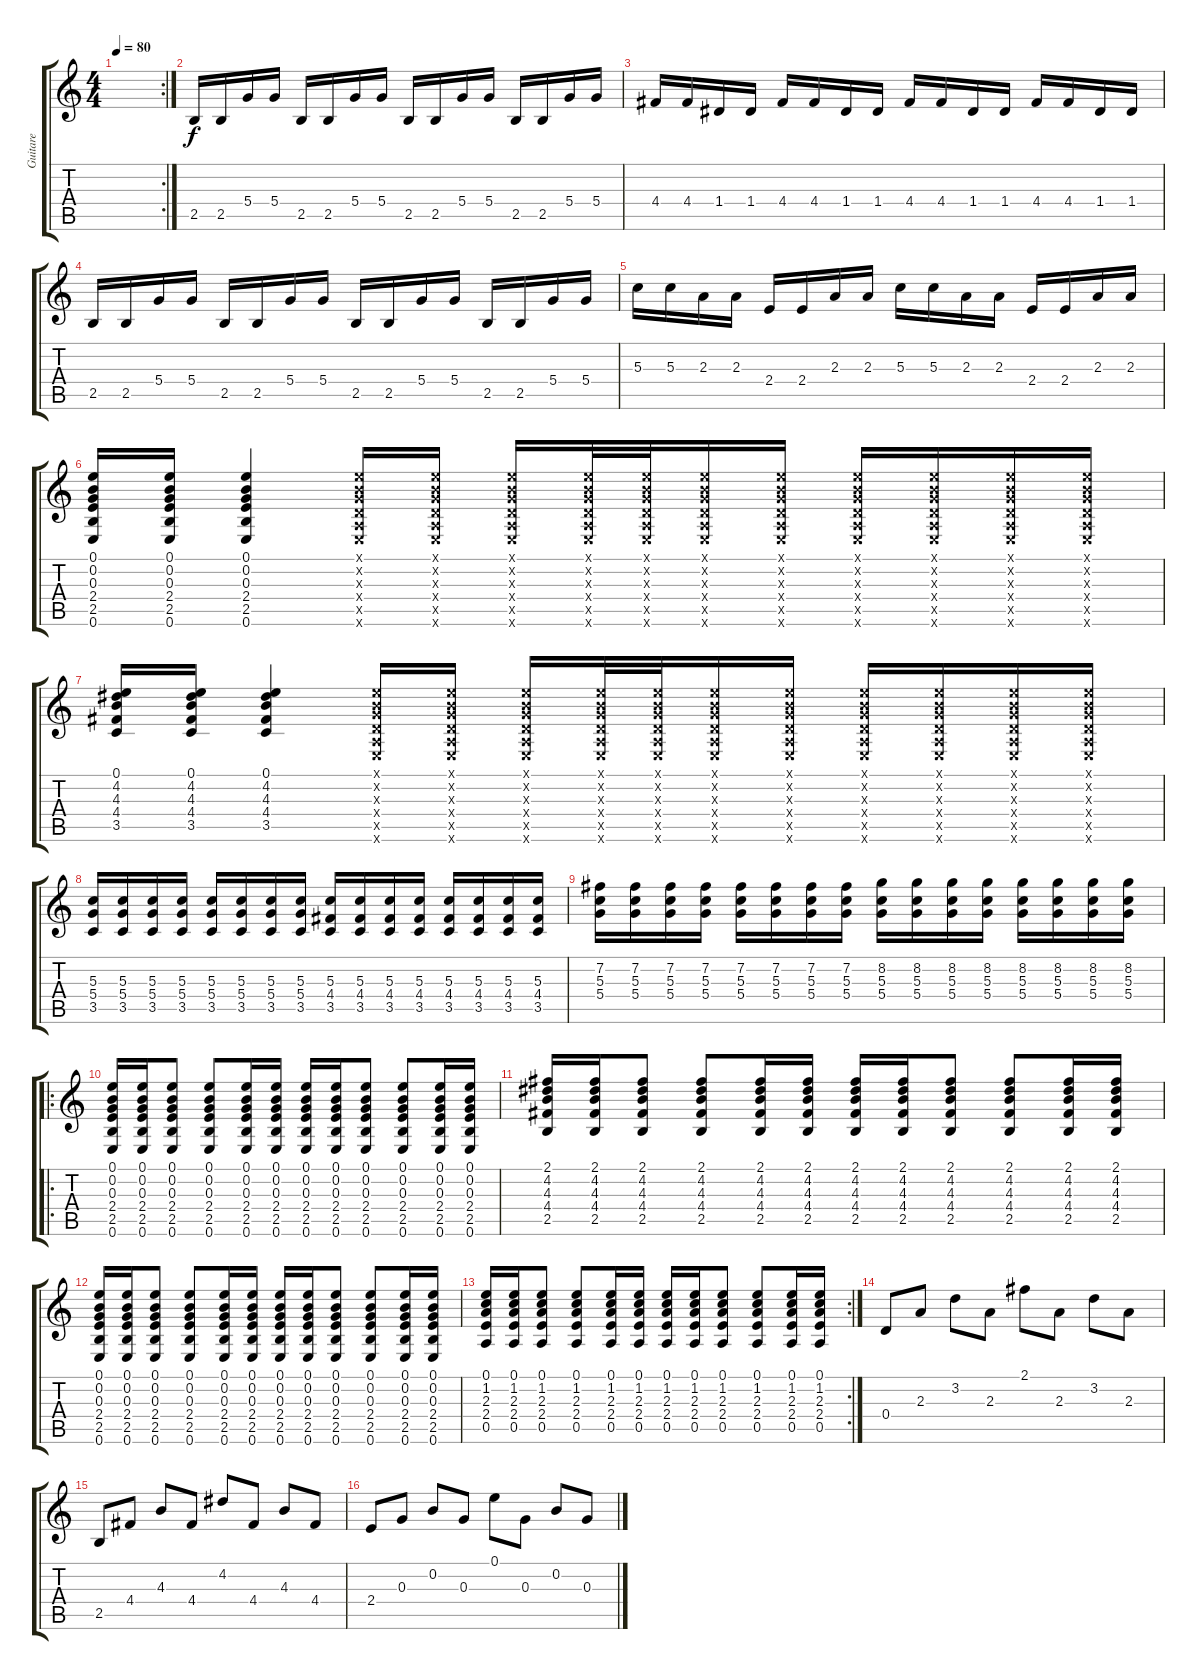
\track ("Guitare" "Guitare") {instrument acousticguitarsteel}
\staff {score tabs}
\tuning (E4 B3 G3 D3 A2 E2) {hide}
\rc 2
\ts (4 4)
\tempo 80
\clef g2
\ks c
|
2.5.16{volume 13 instrument electricguitarmuted} 2.5.16 5.4.16 5.4.16 2.5.16 2.5.16 5.4.16 5.4.16 2.5.16 2.5.16 5.4.16 5.4.16 2.5.16 2.5.16 5.4.16 5.4.16 |
4.4.16 4.4.16 1.4.16 1.4.16 4.4.16 4.4.16 1.4.16 1.4.16 4.4.16 4.4.16 1.4.16 1.4.16 4.4.16 4.4.16 1.4.16 1.4.16 |
2.5.16 2.5.16 5.4.16 5.4.16 2.5.16 2.5.16 5.4.16 5.4.16 2.5.16 2.5.16 5.4.16 5.4.16 2.5.16 2.5.16 5.4.16 5.4.16 |
5.3.16 5.3.16 2.3.16 2.3.16 2.4.16 2.4.16 2.3.16 2.3.16 5.3.16 5.3.16 2.3.16 2.3.16 2.4.16 2.4.16 2.3.16 2.3.16 |
(0.1 0.2 0.3 2.4 2.5 0.6).16{volume 16 instrument acousticguitarsteel} (0.1 0.2 0.3 2.4 2.5 0.6).16 (0.1 0.2 0.3 2.4 2.5 0.6).4 (0.1{x} 0.2{x} 0.3{x} 0.4{x} 0.5{x} 0.6{x}).16 (0.1{x} 0.2{x} 0.3{x} 0.4{x} 0.5{x} 0.6{x}).16 (0.1{x} 0.2{x} 0.3{x} 0.4{x} 0.5{x} 0.6{x}).16 (0.1{x} 0.2{x} 0.3{x} 0.4{x} 0.5{x} 0.6{x}).32 (0.1{x} 0.2{x} 0.3{x} 0.4{x} 0.5{x} 0.6{x}).32 (0.1{x} 0.2{x} 0.3{x} 0.4{x} 0.5{x} 0.6{x}).16 (0.1{x} 0.2{x} 0.3{x} 0.4{x} 0.5{x} 0.6{x}).16 (0.1{x} 0.2{x} 0.3{x} 0.4{x} 0.5{x} 0.6{x}).16 (0.1{x} 0.2{x} 0.3{x} 0.4{x} 0.5{x} 0.6{x}).16 (0.1{x} 0.2{x} 0.3{x} 0.4{x} 0.5{x} 0.6{x}).16 (0.1{x} 0.2{x} 0.3{x} 0.4{x} 0.5{x} 0.6{x}).16 |
(0.1 4.2 4.3 4.4 3.5).16 (0.1 4.2 4.3 4.4 3.5).16 (0.1 4.2 4.3 4.4 3.5).4 (0.1{x} 0.2{x} 0.3{x} 0.4{x} 0.5{x} 0.6{x}).16 (0.1{x} 0.2{x} 0.3{x} 0.4{x} 0.5{x} 0.6{x}).16 (0.1{x} 0.2{x} 0.3{x} 0.4{x} 0.5{x} 0.6{x}).16 (0.1{x} 0.2{x} 0.3{x} 0.4{x} 0.5{x} 0.6{x}).32 (0.1{x} 0.2{x} 0.3{x} 0.4{x} 0.5{x} 0.6{x}).32 (0.1{x} 0.2{x} 0.3{x} 0.4{x} 0.5{x} 0.6{x}).16 (0.1{x} 0.2{x} 0.3{x} 0.4{x} 0.5{x} 0.6{x}).16 (0.1{x} 0.2{x} 0.3{x} 0.4{x} 0.5{x} 0.6{x}).16 (0.1{x} 0.2{x} 0.3{x} 0.4{x} 0.5{x} 0.6{x}).16 (0.1{x} 0.2{x} 0.3{x} 0.4{x} 0.5{x} 0.6{x}).16 (0.1{x} 0.2{x} 0.3{x} 0.4{x} 0.5{x} 0.6{x}).16 |
(5.3 5.4 3.5).16 (5.3 5.4 3.5).16 (5.3 5.4 3.5).16 (5.3 5.4 3.5).16 (5.3 5.4 3.5).16 (5.3 5.4 3.5).16 (5.3 5.4 3.5).16 (5.3 5.4 3.5).16 (5.3 4.4 3.5).16 (5.3 4.4 3.5).16 (5.3 4.4 3.5).16 (5.3 4.4 3.5).16 (5.3 4.4 3.5).16 (5.3 4.4 3.5).16 (5.3 4.4 3.5).16 (5.3 4.4 3.5).16 |
(7.2 5.3 5.4).16 (7.2 5.3 5.4).16 (7.2 5.3 5.4).16 (7.2 5.3 5.4).16 (7.2 5.3 5.4).16 (7.2 5.3 5.4).16 (7.2 5.3 5.4).16 (7.2 5.3 5.4).16 (8.2 5.3 5.4).16 (8.2 5.3 5.4).16 (8.2 5.3 5.4).16 (8.2 5.3 5.4).16 (8.2 5.3 5.4).16 (8.2 5.3 5.4).16 (8.2 5.3 5.4).16 (8.2 5.3 5.4).16 |
\ro
(0.1 0.2 0.3 2.4 2.5 0.6).16 (0.1 0.2 0.3 2.4 2.5 0.6).16 (0.1 0.2 0.3 2.4 2.5 0.6).8 (0.1 0.2 0.3 2.4 2.5 0.6).8 (0.1 0.2 0.3 2.4 2.5 0.6).16 (0.1 0.2 0.3 2.4 2.5 0.6).16 (0.1 0.2 0.3 2.4 2.5 0.6).16 (0.1 0.2 0.3 2.4 2.5 0.6).16 (0.1 0.2 0.3 2.4 2.5 0.6).8 (0.1 0.2 0.3 2.4 2.5 0.6).8 (0.1 0.2 0.3 2.4 2.5 0.6).16 (0.1 0.2 0.3 2.4 2.5 0.6).16 |
(2.1 4.2 4.3 4.4 2.5).16 (2.1 4.2 4.3 4.4 2.5).16 (2.1 4.2 4.3 4.4 2.5).8 (2.1 4.2 4.3 4.4 2.5).8 (2.1 4.2 4.3 4.4 2.5).16 (2.1 4.2 4.3 4.4 2.5).16 (2.1 4.2 4.3 4.4 2.5).16 (2.1 4.2 4.3 4.4 2.5).16 (2.1 4.2 4.3 4.4 2.5).8 (2.1 4.2 4.3 4.4 2.5).8 (2.1 4.2 4.3 4.4 2.5).16 (2.1 4.2 4.3 4.4 2.5).16 |
(0.1 0.2 0.3 2.4 2.5 0.6).16 (0.1 0.2 0.3 2.4 2.5 0.6).16 (0.1 0.2 0.3 2.4 2.5 0.6).8 (0.1 0.2 0.3 2.4 2.5 0.6).8 (0.1 0.2 0.3 2.4 2.5 0.6).16 (0.1 0.2 0.3 2.4 2.5 0.6).16 (0.1 0.2 0.3 2.4 2.5 0.6).16 (0.1 0.2 0.3 2.4 2.5 0.6).16 (0.1 0.2 0.3 2.4 2.5 0.6).8 (0.1 0.2 0.3 2.4 2.5 0.6).8 (0.1 0.2 0.3 2.4 2.5 0.6).16 (0.1 0.2 0.3 2.4 2.5 0.6).16 |
\rc 2
(0.1 1.2 2.3 2.4 0.5).16 (0.1 1.2 2.3 2.4 0.5).16 (0.1 1.2 2.3 2.4 0.5).8 (0.1 1.2 2.3 2.4 0.5).8 (0.1 1.2 2.3 2.4 0.5).16 (0.1 1.2 2.3 2.4 0.5).16 (0.1 1.2 2.3 2.4 0.5).16 (0.1 1.2 2.3 2.4 0.5).16 (0.1 1.2 2.3 2.4 0.5).8 (0.1 1.2 2.3 2.4 0.5).8 (0.1 1.2 2.3 2.4 0.5).16 (0.1 1.2 2.3 2.4 0.5).16 |
0.4.8 2.3.8 3.2.8 2.3.8 2.1.8 2.3.8 3.2.8 2.3.8 |
2.5.8 4.4.8 4.3.8 4.4.8 4.2.8 4.4.8 4.3.8 4.4.8 |
2.4.8 0.3.8 0.2.8 0.3.8 0.1.8 0.3.8 0.2.8 0.3.8
